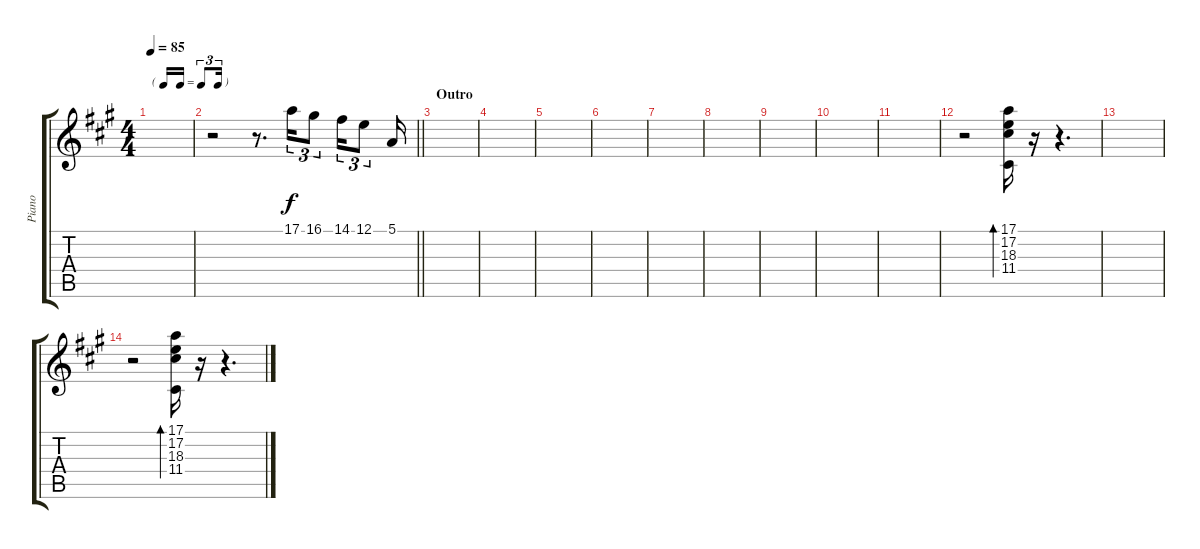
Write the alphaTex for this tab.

\track ("Piano" "Piano") {instrument acousticgrandpiano}
\staff {score tabs}
\tuning (E4 B3 G3 D3 A2 E2) {hide}
\ts (4 4)
\tf triplet16th
\tempo 85
\clef g2
\ks a
|
\barLineRight lightlight
r.2 r.8{d} 17.1.16{tu (3 2)} 16.1.8{tu (3 2)} 14.1.16{tu (3 2)} 12.1.8{tu (3 2)} 5.1.16 |
\section ("" "Outro")
|
|
|
|
|
|
|
|
|
r.2 (17.1 17.2 18.3 11.4).16{bd 240} r.16 r.4{d} |
|
r.2 (17.1 17.2 18.3 11.4).16{bd 240} r.16 r.4{d}
